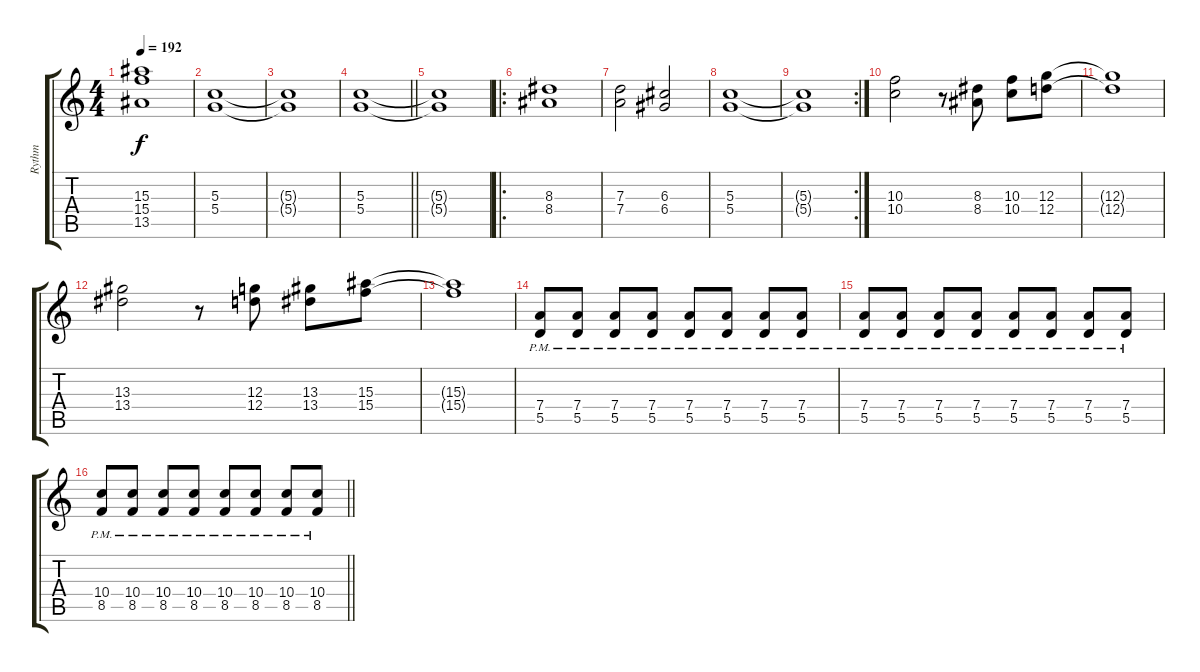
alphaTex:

\track ("Rythm" "Rythm") {instrument distortionguitar}
\staff {score tabs}
\tuning (E4 B3 G3 D3 A2 E2) {hide}
\ts (4 4)
\tempo 192
\clef g2
\ks c
(15.3{t} 15.4{t} 13.5).1{dy f} |
(5.3 5.4).1 |
(5.3{t} 5.4{t}).1 |
\barLineRight lightlight
(5.3 5.4).1 |
(5.3{t} 5.4{t}).1 |
\ro
(8.3 8.4).1 |
(7.3 7.4).2 (6.3 6.4).2 |
(5.3 5.4).1 |
\rc 2
(5.3{t} 5.4{t}).1 |
(10.3 10.4).2 r.8 (8.3 8.4).8 (10.3 10.4).8 (12.3 12.4).8 |
(12.3{t} 12.4{t}).1 |
(13.3 13.4).2 r.8 (12.3 12.4).8 (13.3 13.4).8 (15.3 15.4).8 |
(15.3{t} 15.4{t}).1 |
(7.4{pm} 5.5{pm}).8 (7.4{pm} 5.5{pm}).8 (7.4{pm} 5.5{pm}).8 (7.4{pm} 5.5{pm}).8 (7.4{pm} 5.5{pm}).8 (7.4{pm} 5.5{pm}).8 (7.4{pm} 5.5{pm}).8 (7.4{pm} 5.5{pm}).8 |
(7.4{pm} 5.5{pm}).8 (7.4{pm} 5.5{pm}).8 (7.4{pm} 5.5{pm}).8 (7.4{pm} 5.5{pm}).8 (7.4{pm} 5.5{pm}).8 (7.4{pm} 5.5{pm}).8 (7.4{pm} 5.5{pm}).8 (7.4{pm} 5.5{pm}).8 |
\barLineRight lightlight
(10.4{pm} 8.5{pm}).8 (10.4{pm} 8.5{pm}).8 (10.4{pm} 8.5{pm}).8 (10.4{pm} 8.5{pm}).8 (10.4{pm} 8.5{pm}).8 (10.4{pm} 8.5{pm}).8 (10.4{pm} 8.5{pm}).8 (10.4{pm} 8.5{pm}).8
